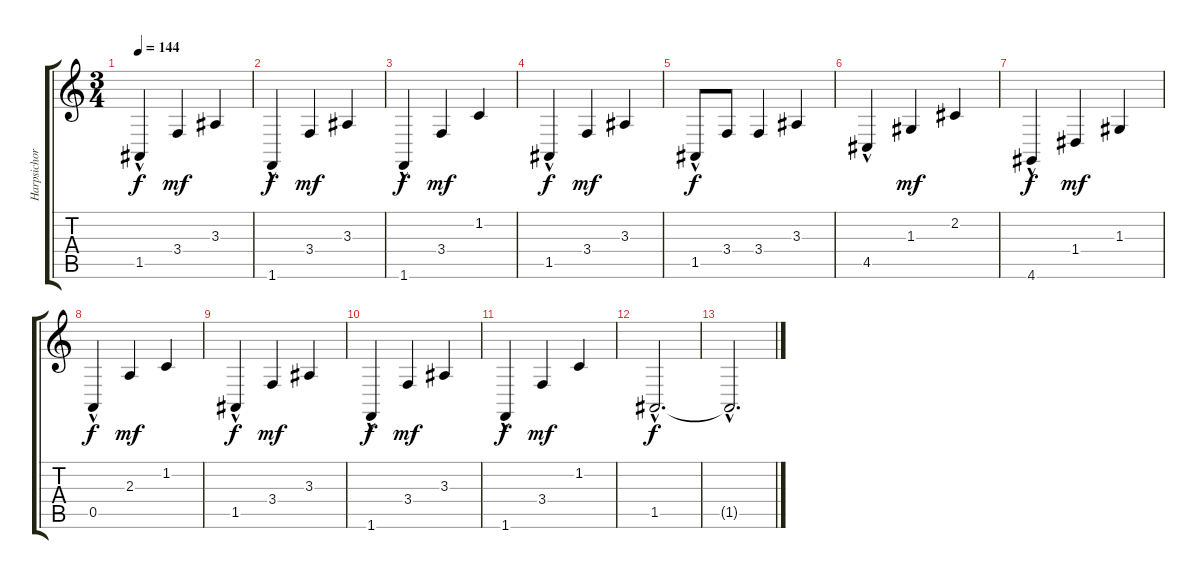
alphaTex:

\track ("Harpsichord" "Harpsichor") {instrument harpsichord}
\staff {score tabs}
\tuning (E4 B3 G3 D3 A2 E2) {hide}
\ts (3 4)
\tempo 144
\clef g2
\ks c
1.5{hac}.4{dy f} 3.4.4{dy mf} 3.3.4 |
1.6{hac}.4{dy f} 3.4.4{dy mf} 3.3.4 |
1.6{hac}.4{dy f} 3.4.4{dy mf} 1.2.4 |
1.5{hac}.4{dy f} 3.4.4{dy mf} 3.3.4 |
1.5{hac}.8{dy f} 3.4.8 3.4.4 3.3.4 |
4.5{hac}.4 1.3.4{dy mf} 2.2.4 |
4.6{hac}.4{dy f} 1.4.4{dy mf} 1.3.4 |
0.5{hac}.4{dy f} 2.3.4{dy mf} 1.2.4 |
1.5{hac}.4{dy f} 3.4.4{dy mf} 3.3.4 |
1.6{hac}.4{dy f} 3.4.4{dy mf} 3.3.4 |
1.6{hac}.4{dy f} 3.4.4{dy mf} 1.2.4 |
1.5{hac}.2{d dy f} |
1.5{hac t}.2{d}
